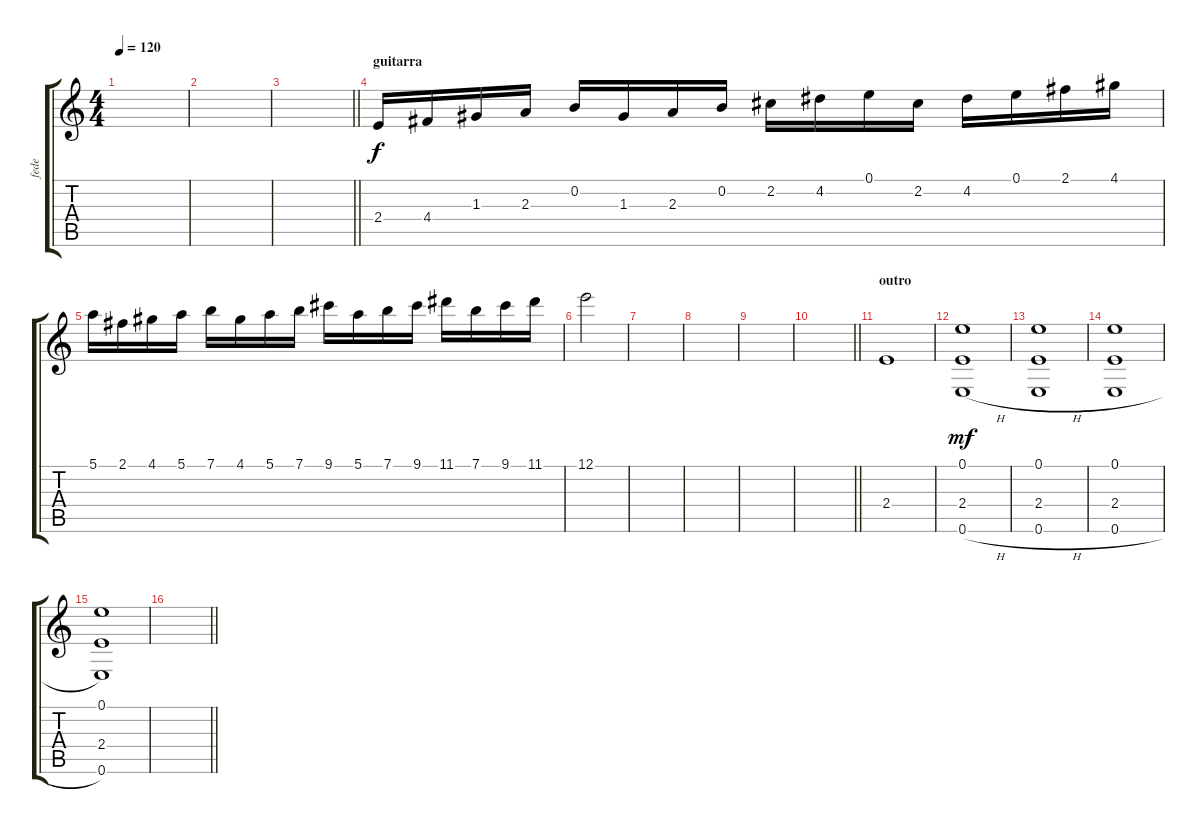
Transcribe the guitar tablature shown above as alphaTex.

\track ("fede" "fede") {instrument acousticguitarsteel}
\staff {score tabs}
\tuning (E4 B3 G3 D3 A2 E2) {hide}
\ts (4 4)
\tempo 120
\clef g2
\ks c
|
|
\barLineRight lightlight
|
\section ("" "guitarra")
2.4.16{volume 14} 4.4.16 1.3.16 2.3.16 0.2.16 1.3.16 2.3.16 0.2.16 2.2.16 4.2.16 0.1.16 2.2.16 4.2.16 0.1.16 2.1.16 4.1.16 |
5.1.16 2.1.16 4.1.16 5.1.16 7.1.16 4.1.16 5.1.16 7.1.16 9.1.16 5.1.16 7.1.16 9.1.16 11.1.16 7.1.16 9.1.16 11.1.16 |
12.1.2 |
|
|
|
\barLineRight lightlight
|
\section ("" "outro")
2.4.1 |
(0.1 2.4 0.6{h}).1{dy mf volume 2} |
(0.1 2.4 0.6{h}).1 |
(0.1 2.4 0.6{h}).1 |
(0.1 2.4 0.6).1 |
\barLineRight lightlight
